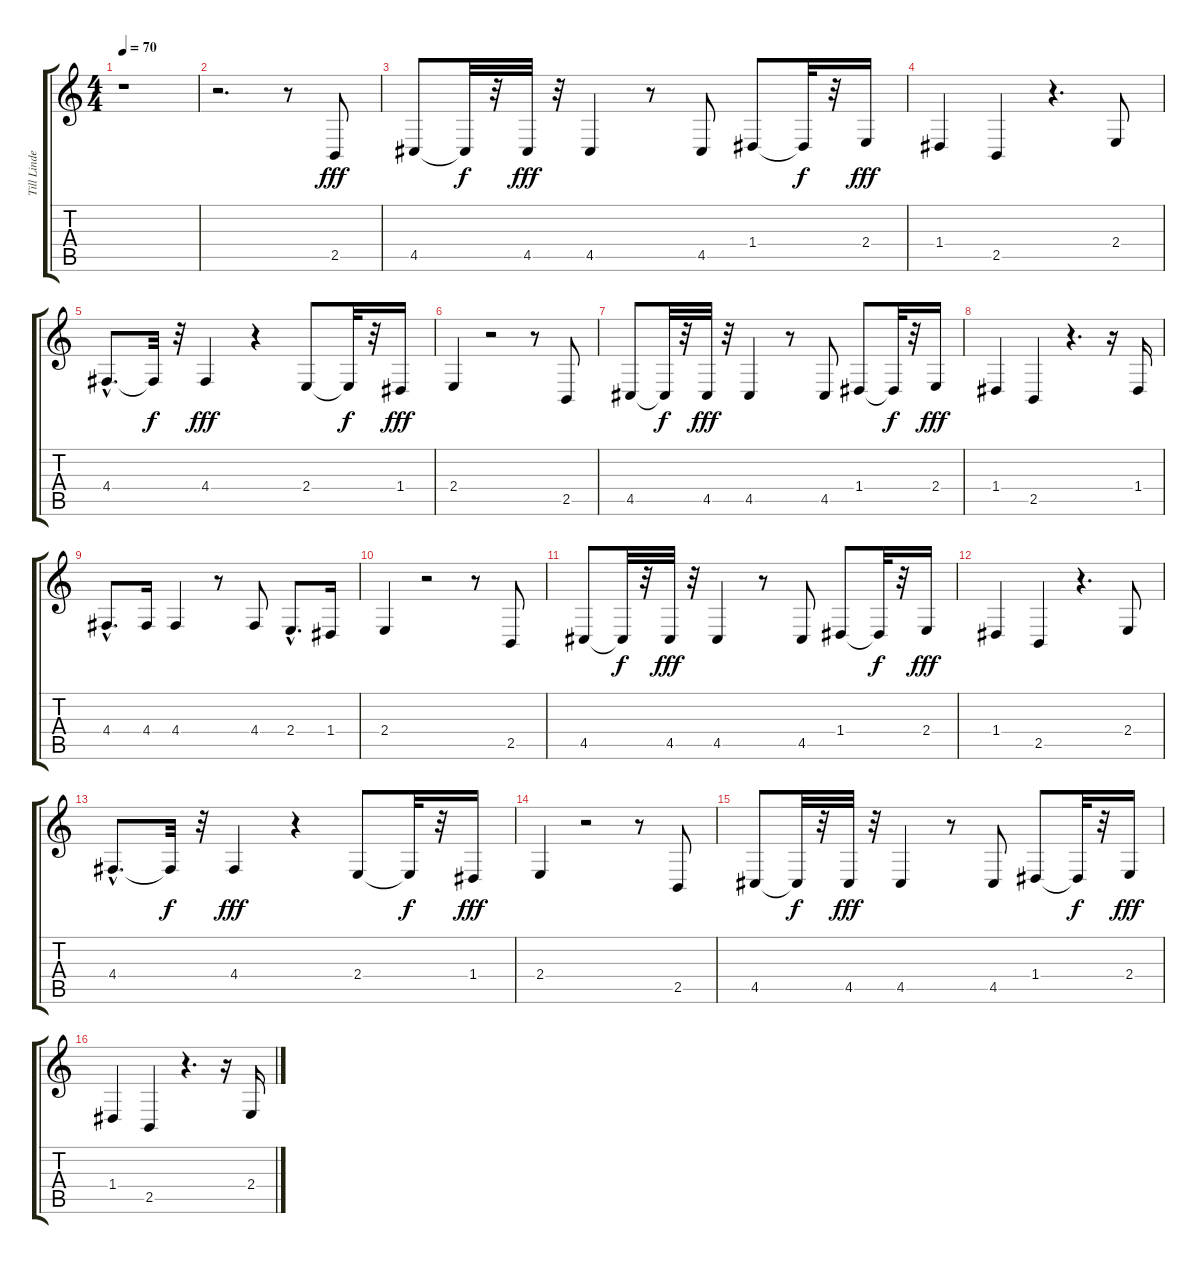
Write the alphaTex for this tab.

\track ("Till Lindemann" "Till Linde") {instrument fiddle}
\staff {score tabs}
\tuning (E4 B3 G3 D3 A2 E2) {hide}
\ts (4 4)
\tempo 70
\clef g2
\ks c
r.1{dy fff} |
r.2{d} r.8 2.5.8 |
4.5.8 4.5{t}.32{dy f} r.32 4.5.32{dy fff} r.32 4.5.4 r.8 4.5.8 1.4.8 1.4{t}.32{dy f} r.32 2.4.16{dy fff} |
1.4.4 2.5.4 r.4{d} 2.4.8 |
4.4{hac}.8{d} 4.4{t}.32{dy f} r.32 4.4.4{dy fff} r.4 2.4.8 2.4{t}.32{dy f} r.32 1.4.16{dy fff} |
2.4.4 r.2 r.8 2.5.8 |
4.5.8 4.5{t}.32{dy f} r.32 4.5.32{dy fff} r.32 4.5.4 r.8 4.5.8 1.4.8 1.4{t}.32{dy f} r.32 2.4.16{dy fff} |
1.4.4 2.5.4 r.4{d} r.16 1.4.16 |
4.4{hac}.8{d} 4.4.16 4.4.4 r.8 4.4.8 2.4{hac}.8{d} 1.4.16 |
2.4.4 r.2 r.8 2.5.8 |
4.5.8 4.5{t}.32{dy f} r.32 4.5.32{dy fff} r.32 4.5.4 r.8 4.5.8 1.4.8 1.4{t}.32{dy f} r.32 2.4.16{dy fff} |
1.4.4 2.5.4 r.4{d} 2.4.8 |
4.4{hac}.8{d} 4.4{t}.32{dy f} r.32 4.4.4{dy fff} r.4 2.4.8 2.4{t}.32{dy f} r.32 1.4.16{dy fff} |
2.4.4 r.2 r.8 2.5.8 |
4.5.8 4.5{t}.32{dy f} r.32 4.5.32{dy fff} r.32 4.5.4 r.8 4.5.8 1.4.8 1.4{t}.32{dy f} r.32 2.4.16{dy fff} |
1.4.4 2.5.4 r.4{d} r.16 2.4.16
